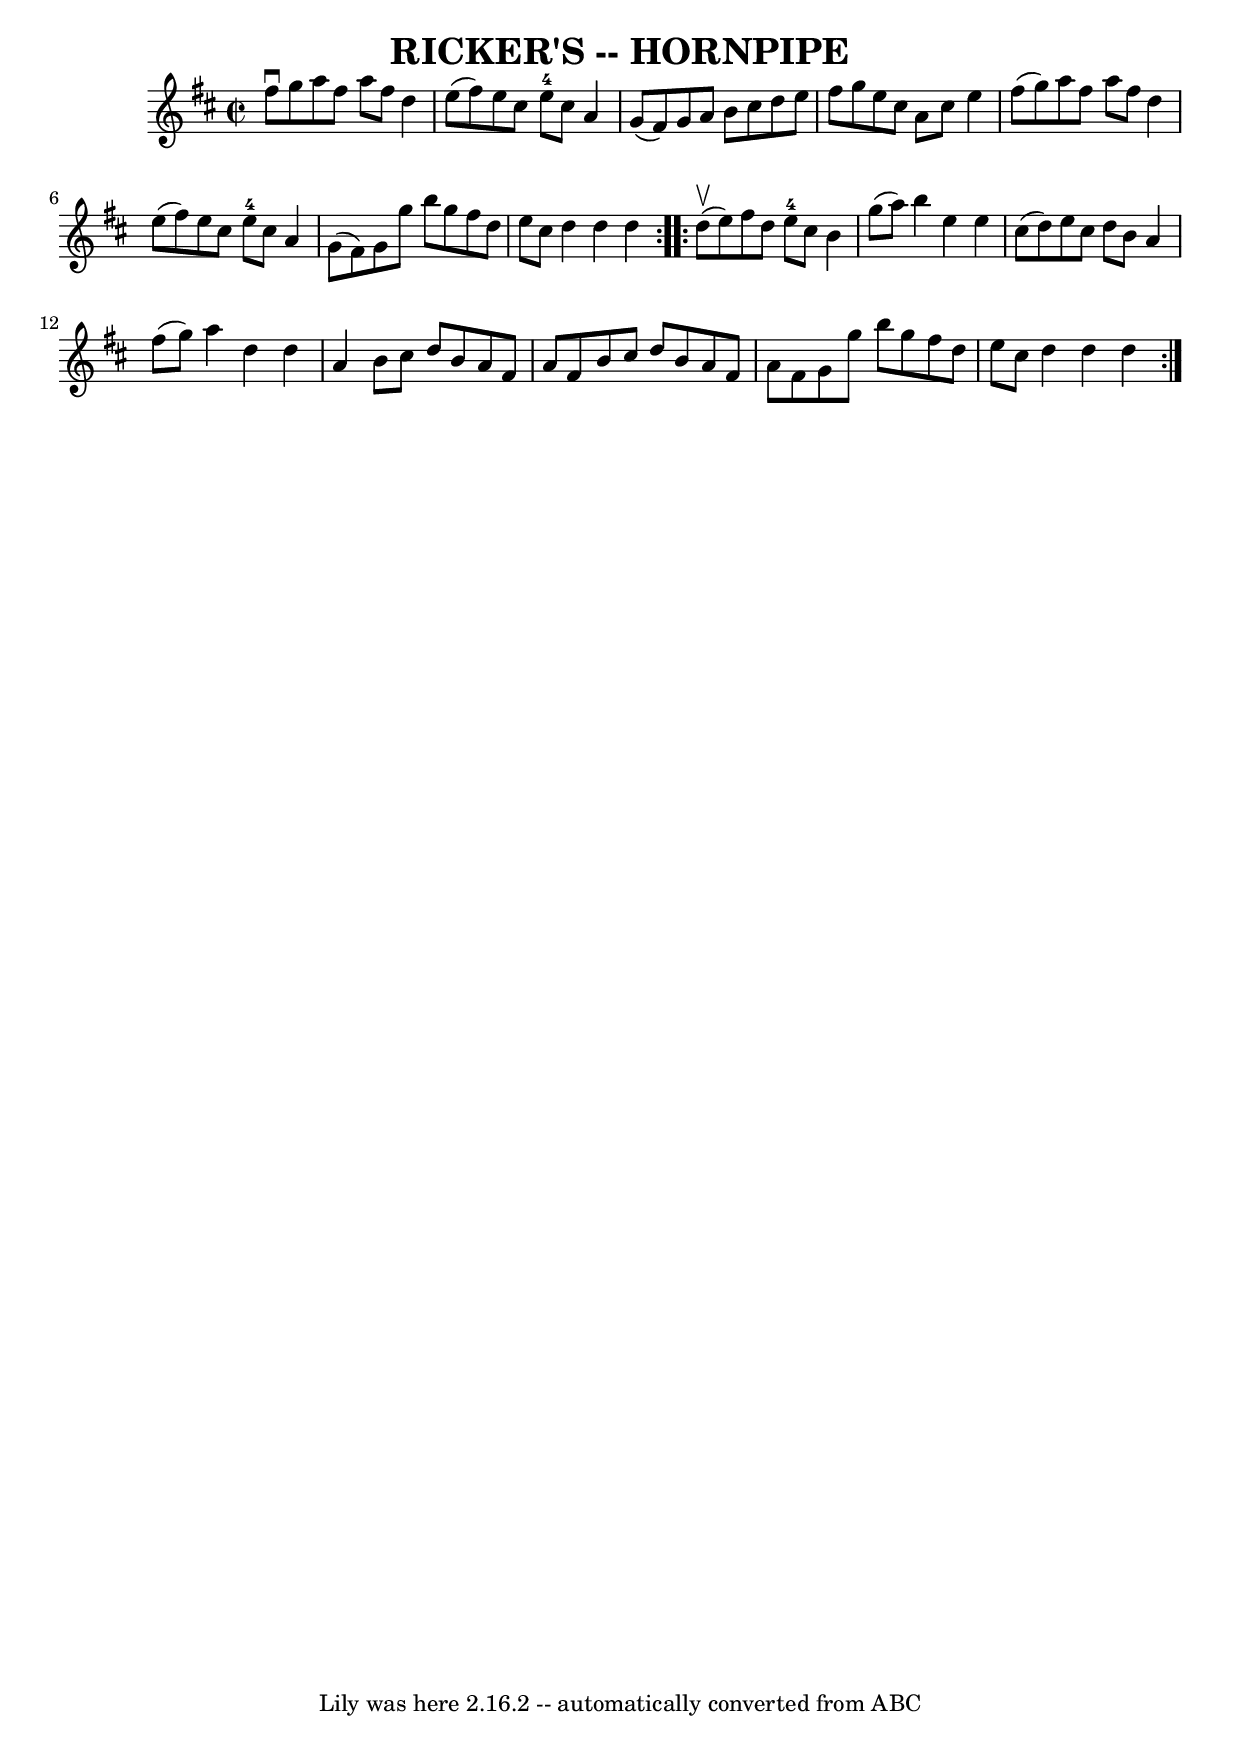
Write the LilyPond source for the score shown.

\version "2.16.2"
\include "Mammoth.ily"
\header {
  %% book = "Ryan's Mammoth Collection of Fiddle Tunes"
  crossRefNumber = "1"
  footnotes = ""
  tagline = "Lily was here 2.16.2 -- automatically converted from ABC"
  title = "RICKER'S -- HORNPIPE"

}
voicedefault =  {



  \repeat volta 2 {

    \override Staff.TimeSignature #'style = #'C
    \time 2/2 
    \key d \major     fis''8^\downbow g''8         |
    a''8         fis''8 a''8 fis''8 d''4 e''8 (fis''8)    |
    e''8         cis''8 e''8-4 cis''8 a'4 g'8 (fis'8)    |
    g'8         a'8 b'8 cis''8 d''8 e''8 fis''8 g''8     |
    e''8         cis''8 a'8 cis''8 e''4 fis''8 (g''8)   |  |
         a''8 fis''8 a''8 fis''8 d''4 e''8 (fis''8)    |
         e''8 cis''8 e''8-4 cis''8 a'4 g'8 (fis'8)    |
         g'8 g''8 b''8 g''8 fis''8 d''8 e''8 cis''8     |
    
    d''4 d''4 d''4    
  }     
  \repeat volta 2 {     d''8 (^\upbow e''8)      |
    fis''8 d''8 e''8-4 cis''8 b'4 g''8 (a''8)   |
    b''4 e''4 e''4 cis''8 (d''8)   |
    e''8         cis''8 d''8 b'8 a'4 fis''8 (g''8)    |
    a''4 d''4        d''4 a'4    |  |
    b'8 cis''8 d''8 b'8 a'8         fis'8 a'8 fis'8     |
    b'8 cis''8 d''8 b'8 a'8         fis'8 a'8 fis'8     |
    g'8 g''8 b''8 g''8 fis''8         d''8 e''8 cis''8     |
    d''4 d''4 d''4    
  }   

}

\score{
  <<

    \context Staff="default"
    {
      \voicedefault 
      
    }

  >>
  \layout {
    
  }
  \midi {
  }

}
